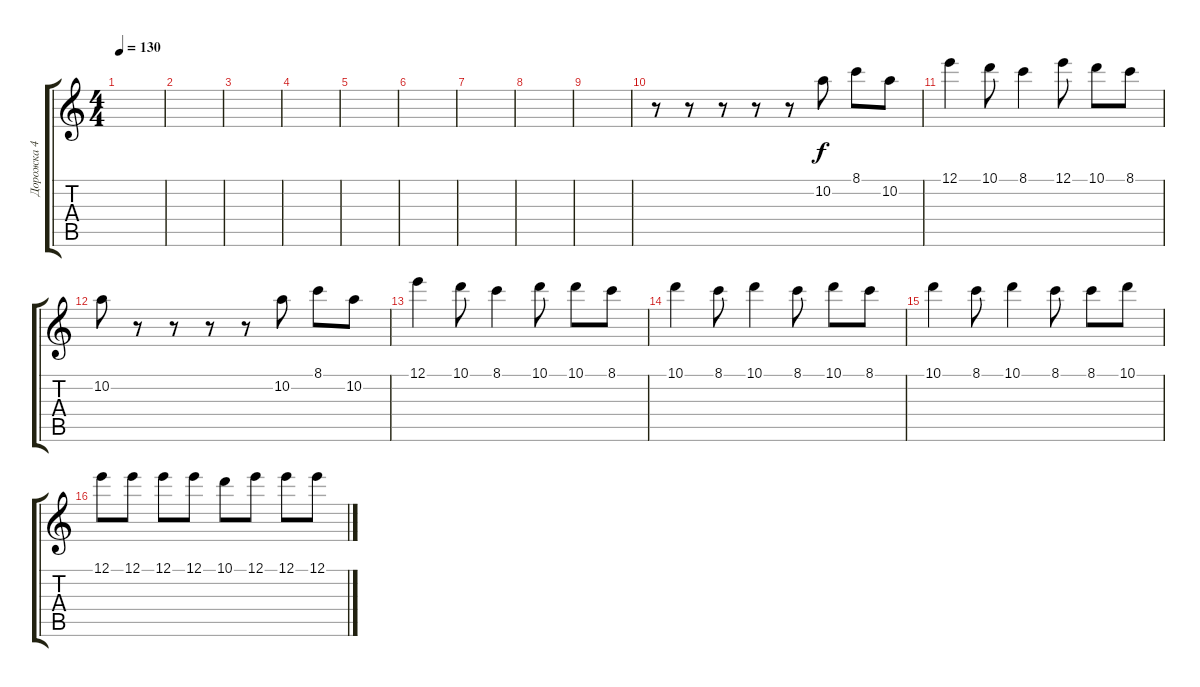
\track ("Дорожка 4" "Дорожка 4") {instrument distortionguitar}
\staff {score tabs}
\tuning (E4 B3 G3 D3 A2 E2) {hide}
\ts (4 4)
\tempo 130
\clef g2
\ks c
|
|
|
|
|
|
|
|
|
r.8 r.8 r.8 r.8 r.8 10.2.8 8.1.8 10.2.8 |
12.1.4 10.1.8 8.1.4 12.1.8 10.1.8 8.1.8 |
10.2.8 r.8 r.8 r.8 r.8 10.2.8 8.1.8 10.2.8 |
12.1.4 10.1.8 8.1.4 10.1.8 10.1.8 8.1.8 |
10.1.4 8.1.8 10.1.4 8.1.8 10.1.8 8.1.8 |
10.1.4 8.1.8 10.1.4 8.1.8 8.1.8 10.1.8 |
12.1.8 12.1.8 12.1.8 12.1.8 10.1.8 12.1.8 12.1.8 12.1.8
